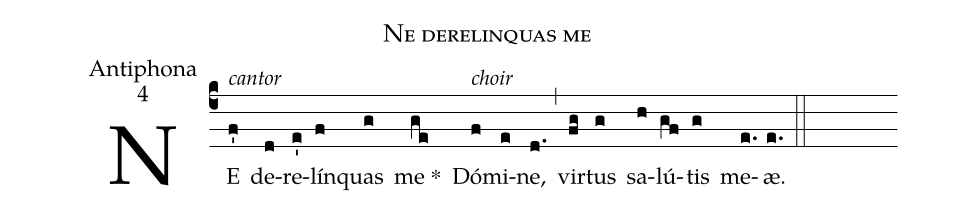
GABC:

name:Ne derelinquas me;
office-part:Antiphona;
mode:4;
%%
(c4)<alt>cantor</alt>NE(f') de(d)re(e')lín(f)quas(g) me(ge) *()<alt>choir</alt> Dó(f)mi(e)ne,(d.) (,) vir(fg)tus(g) sa(h)lú(gf)tis(g) me(e.)æ.(e.) (::)
